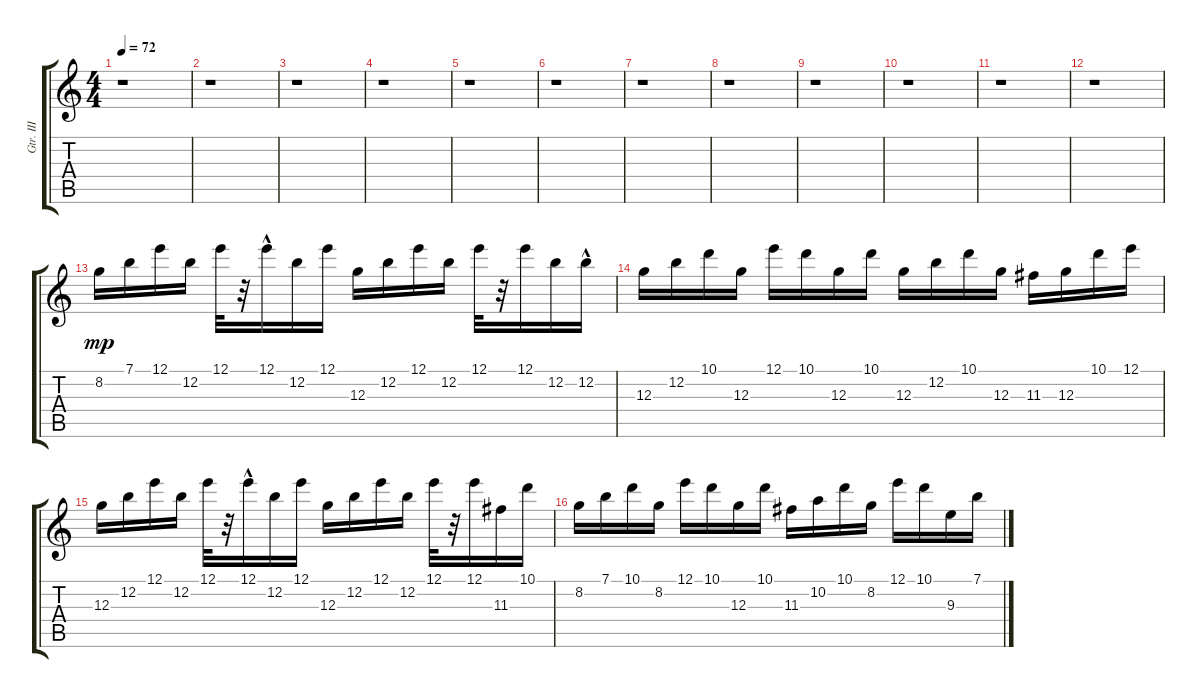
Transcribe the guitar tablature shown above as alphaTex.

\track ("Gtr. III" "Gtr. III") {instrument acousticguitarnylon}
\staff {score tabs}
\tuning (E4 B3 G3 D3 A2 E2) {hide}
\ts (4 4)
\tempo 72
\clef g2
\ks c
r.1{dy mp instrument acousticguitarnylon} |
r.1 |
r.1 |
r.1 |
r.1 |
r.1 |
r.1 |
r.1 |
r.1 |
r.1 |
r.1 |
r.1 |
8.2.16 7.1.16 12.1.16 12.2.16 12.1.32 r.32 12.1{hac}.16 12.2.16 12.1.16 12.3.16 12.2.16 12.1.16 12.2.16 12.1.32 r.32 12.1.16 12.2.16 12.2{hac}.16 |
12.3.16 12.2.16 10.1.16 12.3.16 12.1.16 10.1.16 12.3.16 10.1.16 12.3.16 12.2.16 10.1.16 12.3.16 11.3.16 12.3.16 10.1.16 12.1.16 |
12.3.16 12.2.16 12.1.16 12.2.16 12.1.32 r.32 12.1{hac}.16 12.2.16 12.1.16 12.3.16 12.2.16 12.1.16 12.2.16 12.1.32 r.32 12.1.16 11.3.16 10.1.16 |
8.2.16 7.1.16 10.1.16 8.2.16 12.1.16 10.1.16 12.3.16 10.1.16 11.3.16 10.2.16 10.1.16 8.2.16 12.1.16 10.1.16 9.3.16 7.1.16
